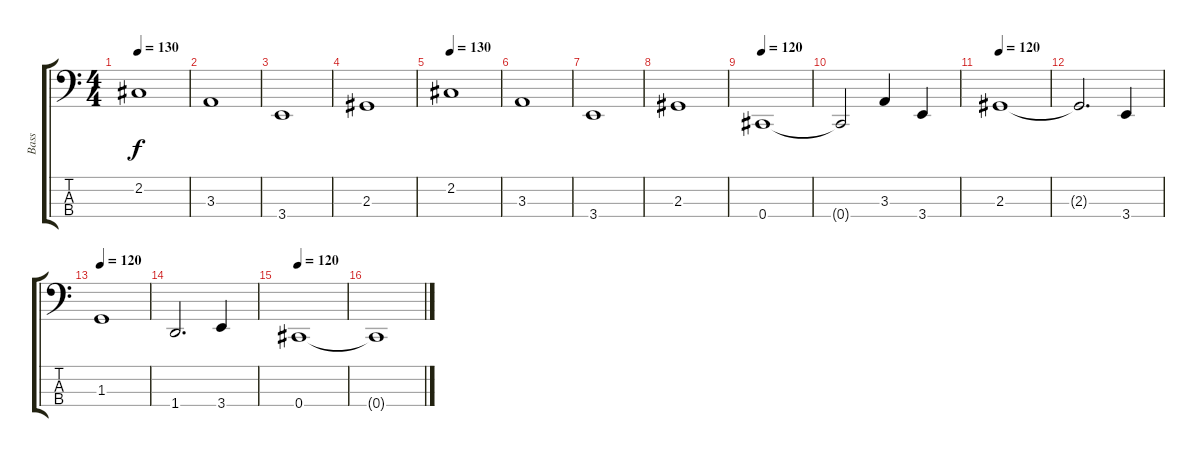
\track ("Bass" "Bass") {instrument electricbasspick}
\staff {score tabs}
\tuning (E2 B1 Gb1 Db1) {hide}
\ts (4 4)
\tempo 130
\clef f4
\ks c
2.2.1{dy f} |
3.3.1 |
3.4.1 |
2.3.1 |
\tempo 130
2.2.1 |
3.3.1 |
3.4.1 |
2.3.1 |
\tempo 100
\tempo 120
0.4.1 |
0.4{t}.2 3.3.4 3.4.4 |
\tempo 120
2.3.1 |
2.3{t}.2{d} 3.4.4 |
\tempo 120
1.3.1 |
1.4.2{d} 3.4.4 |
\tempo 120
0.4.1 |
0.4{t}.1
